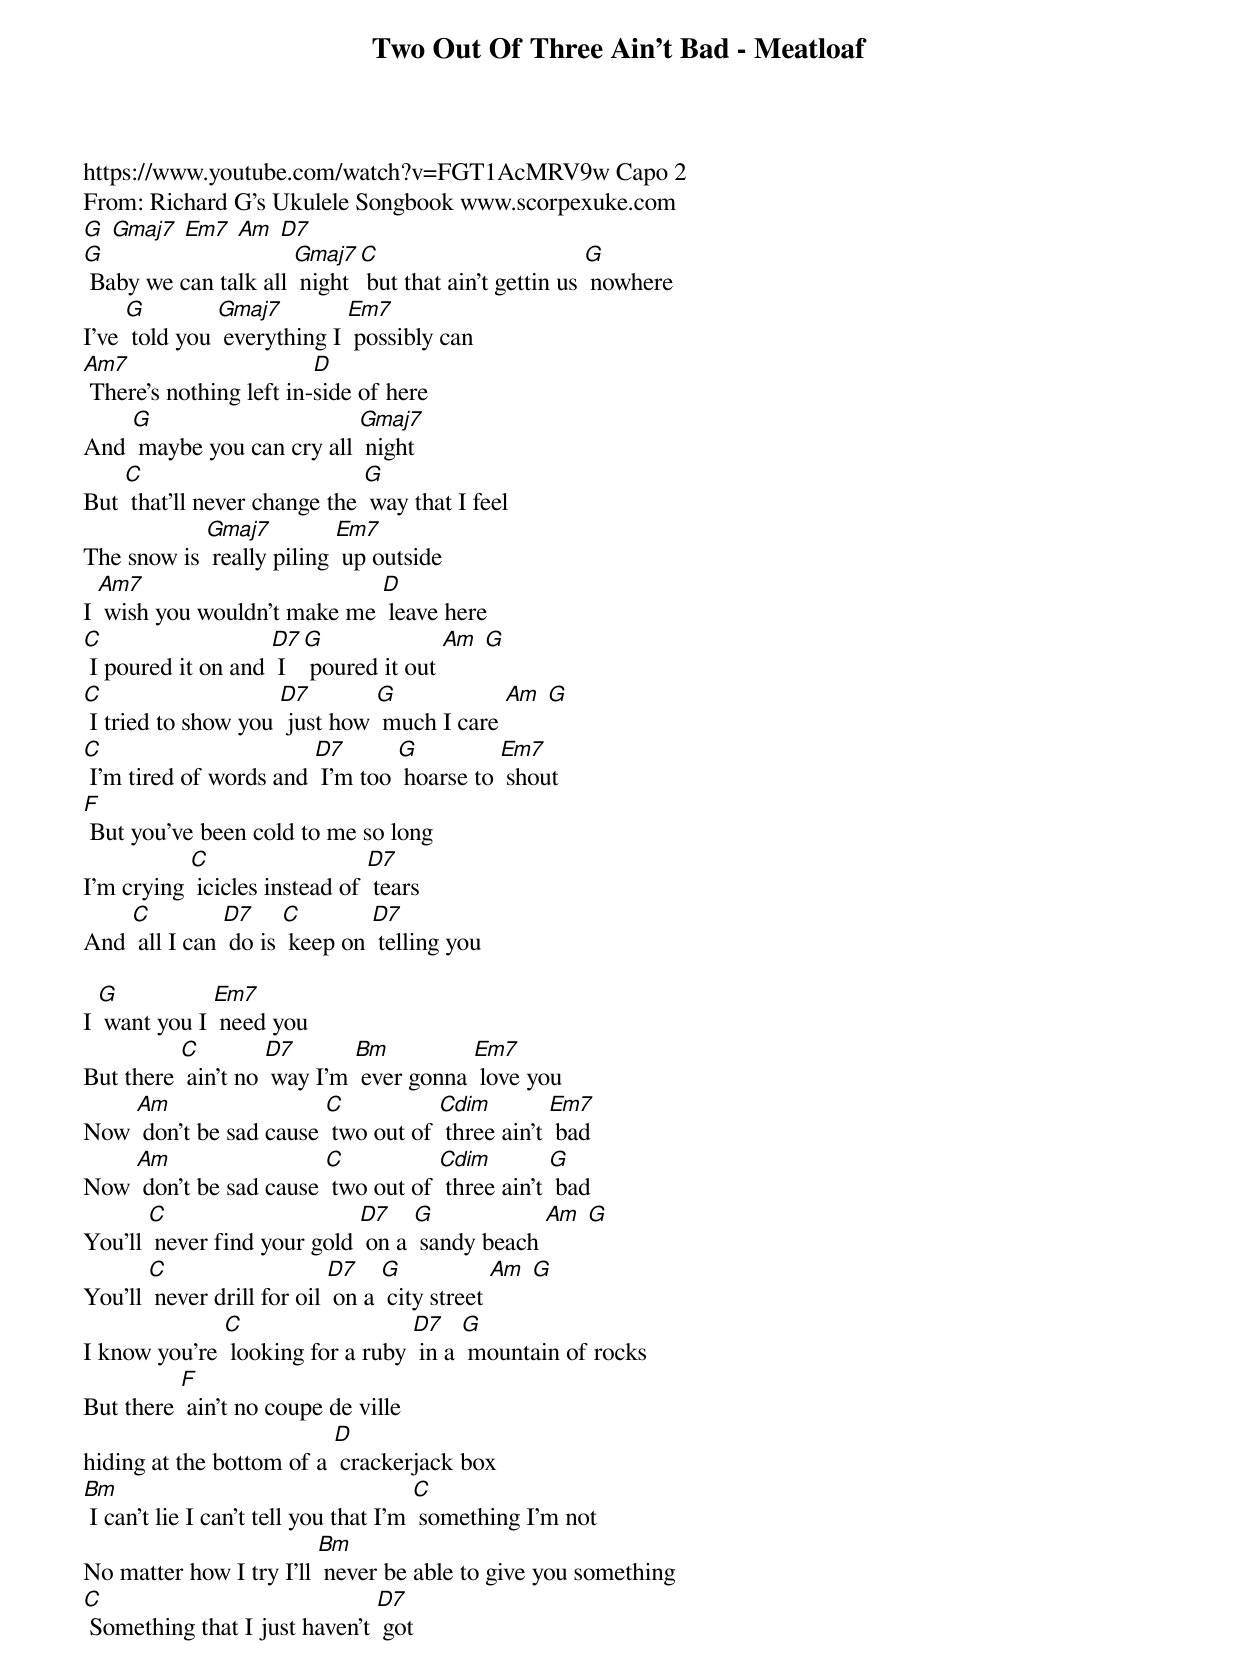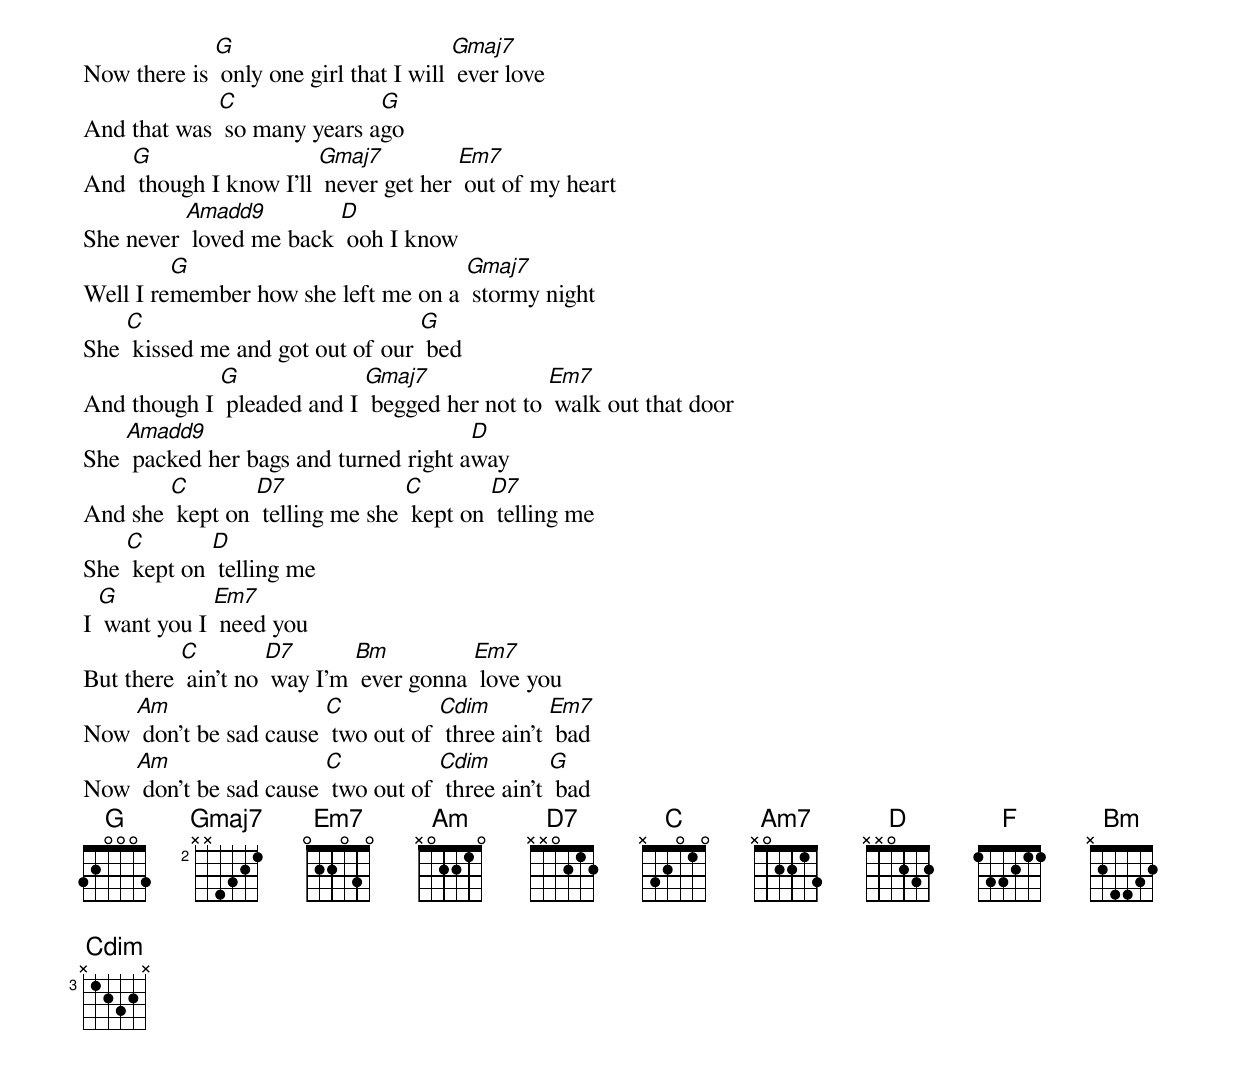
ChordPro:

{t: Two Out Of Three Ain't Bad - Meatloaf }
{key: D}
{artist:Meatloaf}
https://www.youtube.com/watch?v=FGT1AcMRV9w Capo 2
From: Richard G's Ukulele Songbook www.scorpexuke.com
[G] [Gmaj7] [Em7] [Am] [D7]
[G] Baby we can talk all [Gmaj7] night [C] but that ain't gettin us [G] nowhere
I've [G] told you [Gmaj7] everything I [Em7] possibly can
[Am7] There's nothing left in-[D]side of here
And [G] maybe you can cry all [Gmaj7] night
But [C] that'll never change the [G] way that I feel
The snow is [Gmaj7] really piling [Em7] up outside
I [Am7] wish you wouldn't make me [D] leave here
[C] I poured it on and [D7] I [G] poured it out [Am] [G]
[C] I tried to show you [D7] just how [G] much I care [Am] [G]
[C] I'm tired of words and [D7] I'm too [G] hoarse to [Em7] shout
[F] But you've been cold to me so long
I'm crying [C] icicles instead of [D7] tears
And [C] all I can [D7] do is [C] keep on [D7] telling you
{c: }

I [G] want you I [Em7] need you
But there [C] ain't no [D7] way I'm [Bm] ever gonna [Em7] love you
Now [Am] don't be sad cause [C] two out of [Cdim] three ain't [Em7] bad
Now [Am] don't be sad cause [C] two out of [Cdim] three ain't [G] bad
{c: }
You'll [C] never find your gold [D7] on a [G] sandy beach [Am] [G]
You'll [C] never drill for oil [D7] on a [G] city street [Am] [G]
I know you're [C] looking for a ruby [D7] in a [G] mountain of rocks
But there [F] ain't no coupe de ville
hiding at the bottom of a [D] crackerjack box
{c: }
[Bm] I can't lie I can't tell you that I'm [C] something I'm not
No matter how I try I'll [Bm] never be able to give you something
[C] Something that I just haven't [D7] got
{c: }
Now there is [G] only one girl that I will [Gmaj7] ever love
And that was [C] so many years a[G]go
And [G] though I know I'll [Gmaj7] never get her [Em7] out of my heart
She never [Amadd9] loved me back [D] ooh I know
Well I re[G]member how she left me on a [Gmaj7] stormy night
She [C] kissed me and got out of our [G] bed
And though I [G] pleaded and I [Gmaj7] begged her not to [Em7] walk out that door
She [Amadd9] packed her bags and turned right a[D]way
And she [C] kept on [D7] telling me she [C] kept on [D7] telling me
She [C] kept on [D] telling me
{c: }
I [G] want you I [Em7] need you
But there [C] ain't no [D7] way I'm [Bm] ever gonna [Em7] love you
Now [Am] don't be sad cause [C] two out of [Cdim] three ain't [Em7] bad
Now [Am] don't be sad cause [C] two out of [Cdim] three ain't [G] bad
